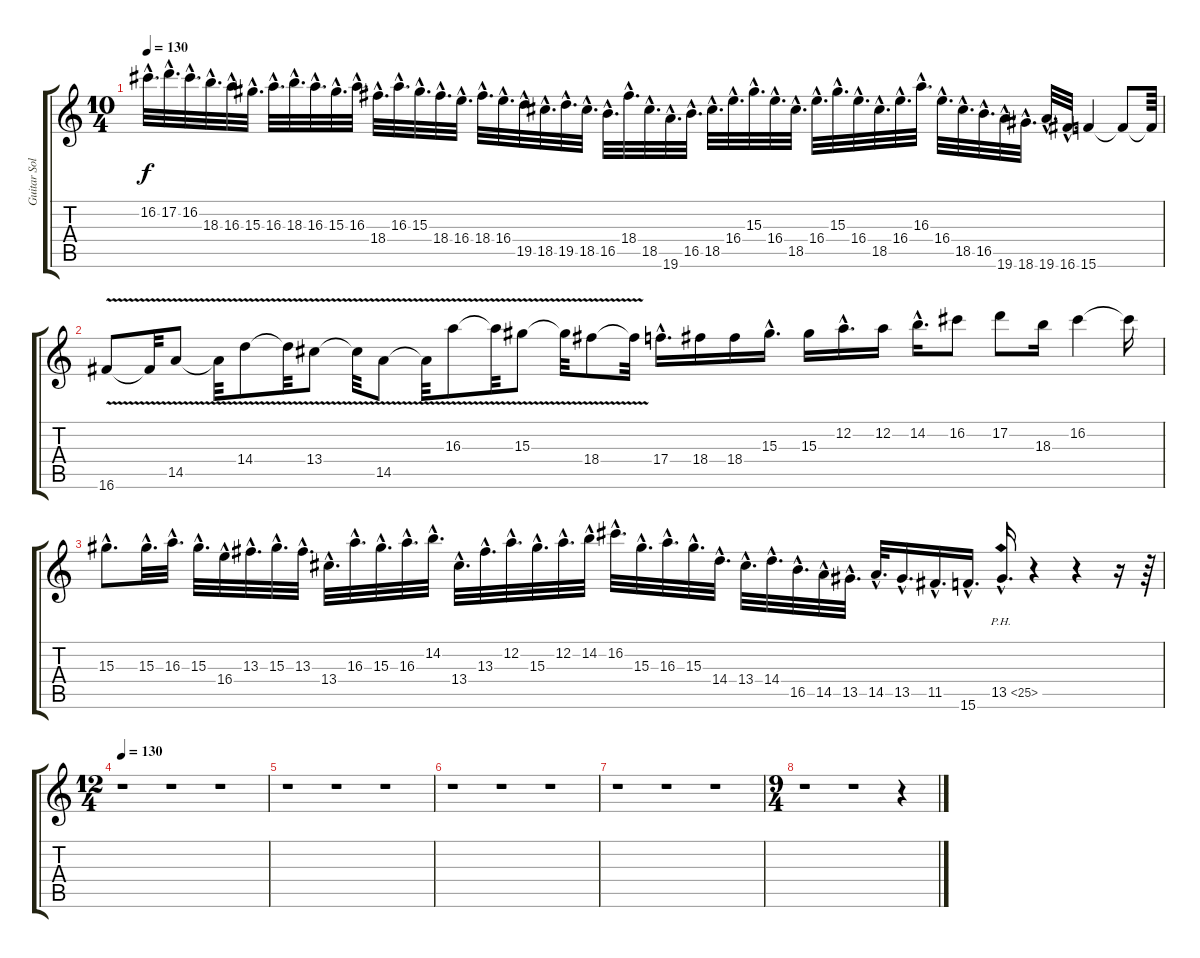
\track ("Guitar Solo" "Guitar Sol") {instrument overdrivenguitar}
\staff {score tabs}
\tuning (D4 A3 F3 C3 G2 D2) {hide}
\ts (10 4)
\tempo 130
\clef g2
\ks c
16.2{hac}.32{d dy f} 17.2{hac}.32{d} 16.2{hac}.32{d} 18.3{hac}.32{d} 16.3{hac}.32{d} 15.3{hac}.32{d} 16.3{hac}.32{d} 18.3{hac}.32{d} 16.3{hac}.32{d} 15.3{hac}.32{d} 16.3{hac}.32{d} 18.4{hac}.32{d} 16.3{hac}.32{d} 15.3{hac}.32{d} 18.4{hac}.32{d} 16.4{hac}.32{d} 18.4{hac}.32{d} 16.4{hac}.32{d} 19.5{hac}.32{d} 18.5{hac}.32{d} 19.5{hac}.32{d} 18.5{hac}.32{d} 16.5{hac}.32{d} 18.4{hac}.32{d} 18.5{hac}.32{d} 19.6{hac}.32{d} 16.5{hac}.32{d} 18.5{hac}.32{d} 16.4{hac}.32{d} 15.3{hac}.32{d} 16.4{hac}.32{d} 18.5{hac}.32{d} 16.4{hac}.32{d} 15.3{hac}.32{d} 16.4{hac}.32{d} 18.5{hac}.32{d} 16.4{hac}.32{d} 16.3{hac}.32{d} 16.4{hac}.32{d} 18.5{hac}.32{d} 16.5{hac}.32{d} 19.6{hac}.32{d} 18.6{hac}.32{d} 19.6{hac}.32{d} 16.6{hac}.32{d} 15.6.4 15.6{t}.8 15.6{t}.64 |
16.6{v}.8 16.6{t}.32 14.5{v}.8 14.5{t}.32 14.4{v}.8 14.4{t}.32 13.4{v}.8 13.4{t}.32 14.5{v}.8 14.5{t}.32 16.3{v}.8 16.3{t}.32 15.3{v}.8 15.3{t}.32 18.4{v}.8 18.4{t}.32 17.4{hac}.16{d} 18.4.16 18.4.16 15.3{hac}.16{d} 15.3.16 12.2{hac}.16{d} 12.2.16 14.2{hac}.16{d} 16.2.8 17.2.8 18.3.16 16.2.4 16.2{t}.16 |
15.3{hac}.8{d} 15.3{hac}.32{d} 16.3{hac}.32{d} 15.3{hac}.32{d} 16.4{hac}.32{d} 13.3{hac}.32{d} 15.3{hac}.32{d} 13.3{hac}.32{d} 13.4{hac}.32{d} 16.3{hac}.32{d} 15.3{hac}.32{d} 16.3{hac}.32{d} 14.2{hac}.32{d} 13.4{hac}.32{d} 13.3{hac}.32{d} 12.2{hac}.32{d} 15.3{hac}.32{d} 12.2{hac}.32{d} 14.2{hac}.32{d} 16.2{hac}.32{d} 15.3{hac}.32{d} 16.3{hac}.32{d} 15.3{hac}.32{d} 14.4{hac}.32{d} 13.4{hac}.32{d} 14.4{hac}.32{d} 16.5{hac}.32{d} 14.5{hac}.32{d} 13.5{hac}.32{d} 14.5{hac}.32{d} 13.5{hac}.16{d} 11.5{hac}.16{d} 15.6{hac}.16{d} 13.5{ph 12 hac}.16{d} r.4 r.4 r.16 r.64 |
\ts (12 4)
\tempo 130
r.1 r.1 r.1 |
r.1 r.1 r.1 |
r.1 r.1 r.1 |
r.1 r.1 r.1 |
\ts (9 4)
r.1 r.1 r.4
